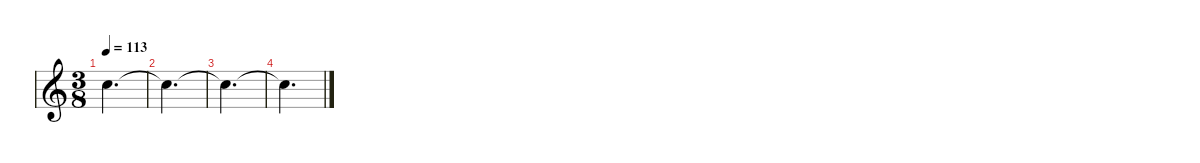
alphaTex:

\defaultSystemsLayout 4
\hideDynamics
\bracketExtendMode nobrackets
\singleTrackTrackNamePolicy hidden
\multiTrackTrackNamePolicy hidden
\firstSystemTrackNameMode fullname
\firstSystemTrackNameOrientation horizontal
\otherSystemsTrackNameOrientation horizontal
\track ("Don Preston" "el.pno.") {instrument electricgrandpiano}
\staff {score}
\tuning (E4 B3 G3 D3 A2 E2)
\ts (3 8)
\tempo 113
\clef g2
\ks c
8.1{t}.4{d dy f beam Down} |
8.1{t}.4{d beam Down} |
8.1{t}.4{d beam Down} |
8.1{t}.4{d beam Down}
